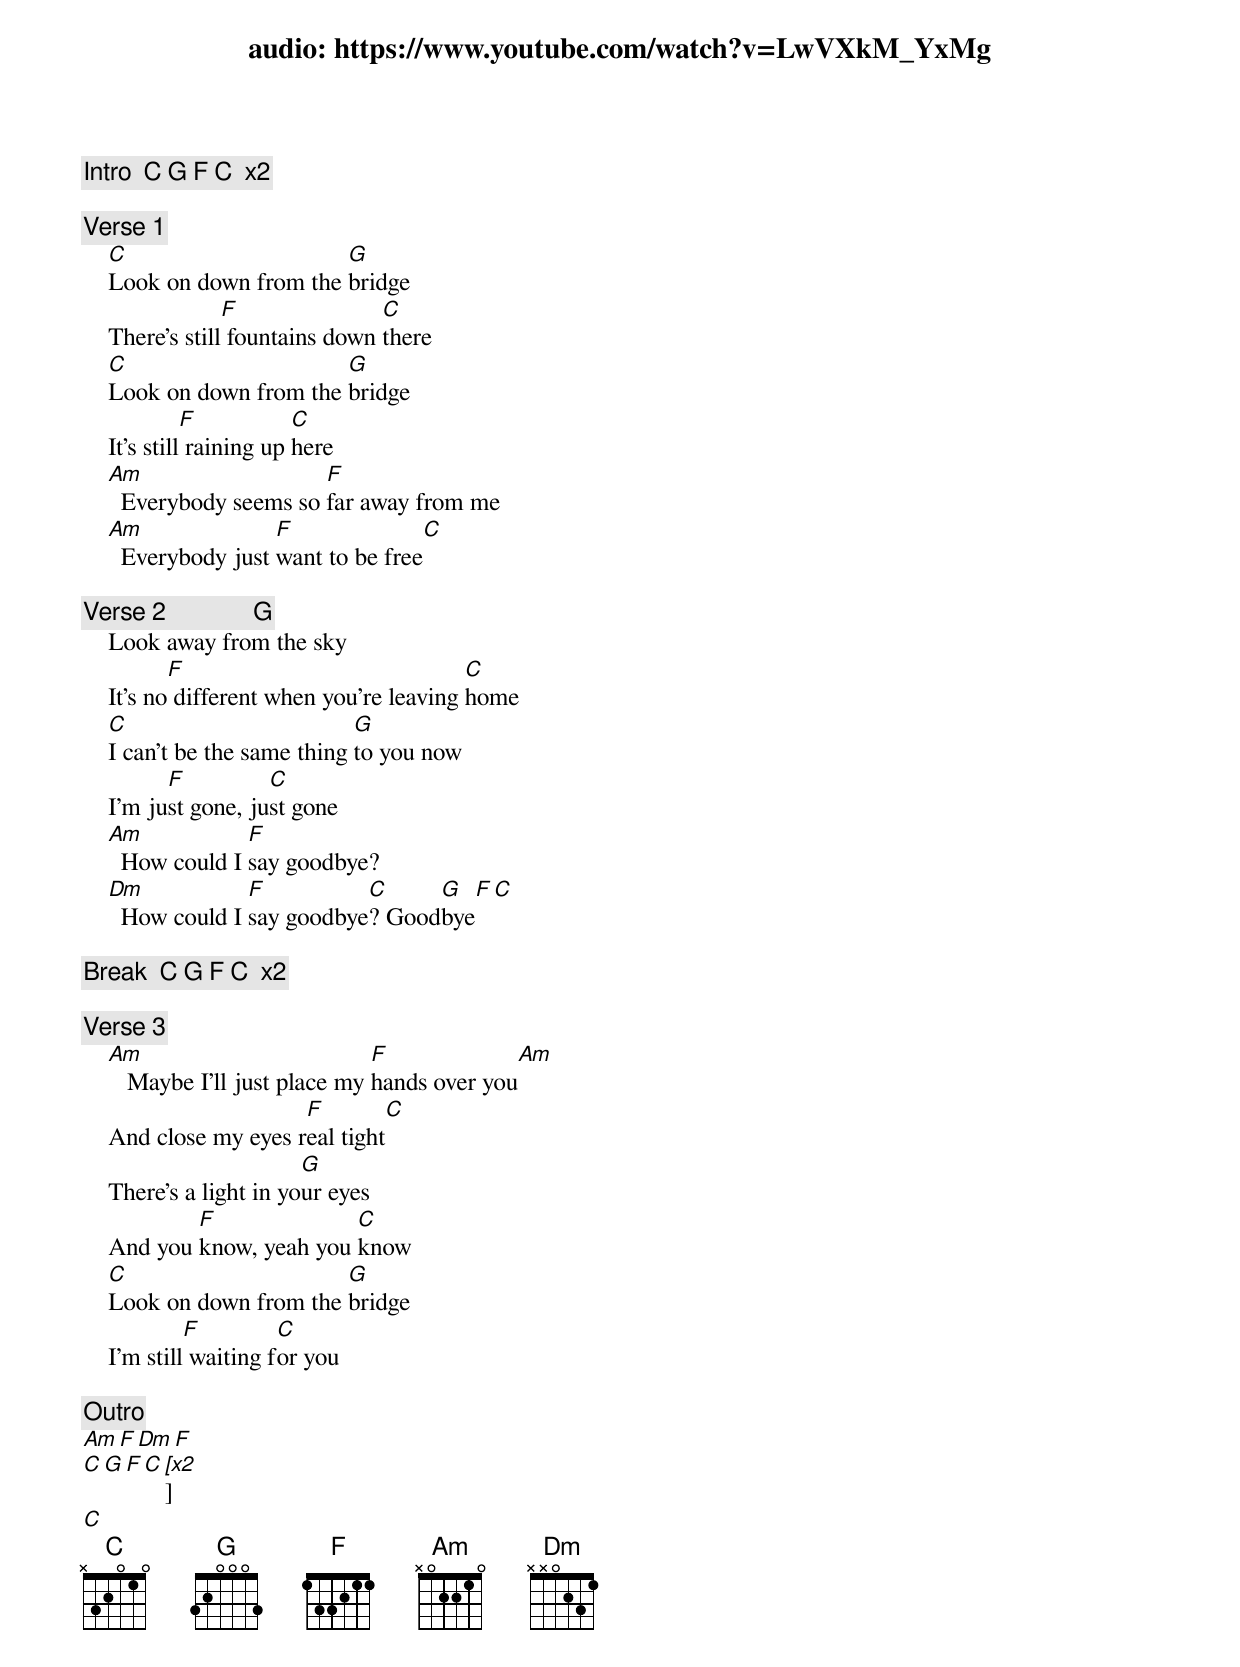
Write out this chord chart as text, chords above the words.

audio: https://www.youtube.com/watch?v=LwVXkM_YxMg

[Intro]  C G F C  [x2]

[Verse 1]
    C                     G
    Look on down from the bridge
                 F               C
    There's still fountains down there
    C                     G
    Look on down from the bridge
              F           C
    It's still raining up here
    Am                   F
      Everybody seems so far away from me
    Am               F                  C
      Everybody just want to be free

[Verse 2]              G
    Look away from the sky
           F                              C
    It's no different when you're leaving home
    C                         G
    I can't be the same thing to you now
          F          C
    I'm just gone, just gone
    Am            F
      How could I say goodbye?
    Dm            F          C     G     F    C
      How could I say goodbye? Goodbye

[Break]  C G F C  [x2]

[Verse 3]
    Am                          F                Am
       Maybe I'll just place my hands over you
                       F           C
    And close my eyes real tight
                         G
    There's a light in your eyes
            F              C
    And you know, yeah you know
    C                     G
    Look on down from the bridge
             F         C
    I'm still waiting for you

[Outro]
    Am F Dm F
    C  G F  C  [x2]
    C
